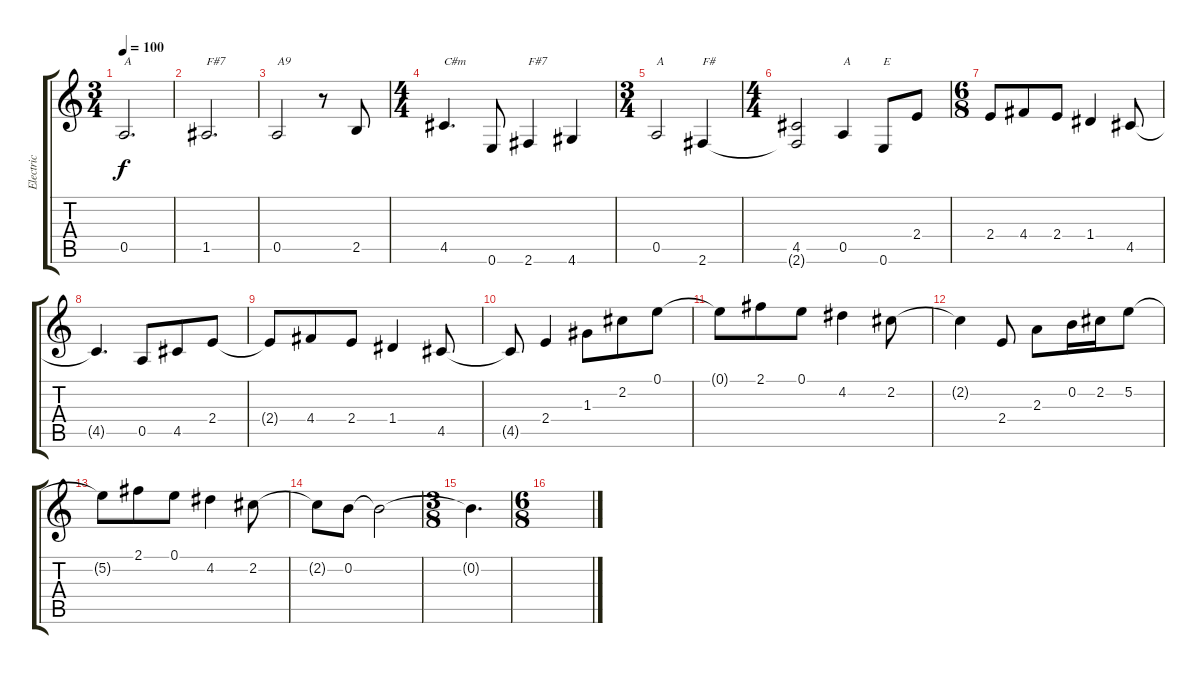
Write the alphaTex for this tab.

\track ("Electric" "Electric") {instrument overdrivenguitar}
\staff {score tabs}
\tuning (E4 B3 G3 D3 A2 E2) {hide}
\ts (3 4)
\tempo 100
\clef g2
\ks c
0.5.2{d txt "A" dy f} |
1.5.2{d txt "F#7"} |
0.5.2{txt "A9"} r.8 2.5.8 |
\ts (4 4)
4.5.4{d txt "C#m"} 0.6.8 2.6.4{txt "F#7"} 4.6.4 |
\ts (3 4)
0.5.2{txt "A"} 2.6.4{txt "F#"} |
\ts (4 4)
(4.5 2.6{t}).2 0.5.4{txt "A"} 0.6.8{txt "E"} 2.4.8{volume 8 balance 8} |
\ts (6 8)
2.4.8 4.4.8 2.4.8 1.4.4 4.5.8 |
4.5{t}.4{d} 0.5.8 4.5.8 2.4.8 |
2.4{t}.8 4.4.8 2.4.8 1.4.4 4.5.8 |
4.5{t}.8 2.4.4 1.3.8 2.2.8 0.1.8 |
0.1{t}.8 2.1.8 0.1.8 4.2.4 2.2.8 |
2.2{t}.4 2.4.8 2.3.8 0.2.16 2.2.16 5.2.8 |
5.2{t}.8 2.1.8 0.1.8 4.2.4 2.2.8 |
2.2{t}.8 0.2.8 0.2{t}.2 |
\ts (3 8)
0.2{t}.4{d} |
\ts (6 8)
